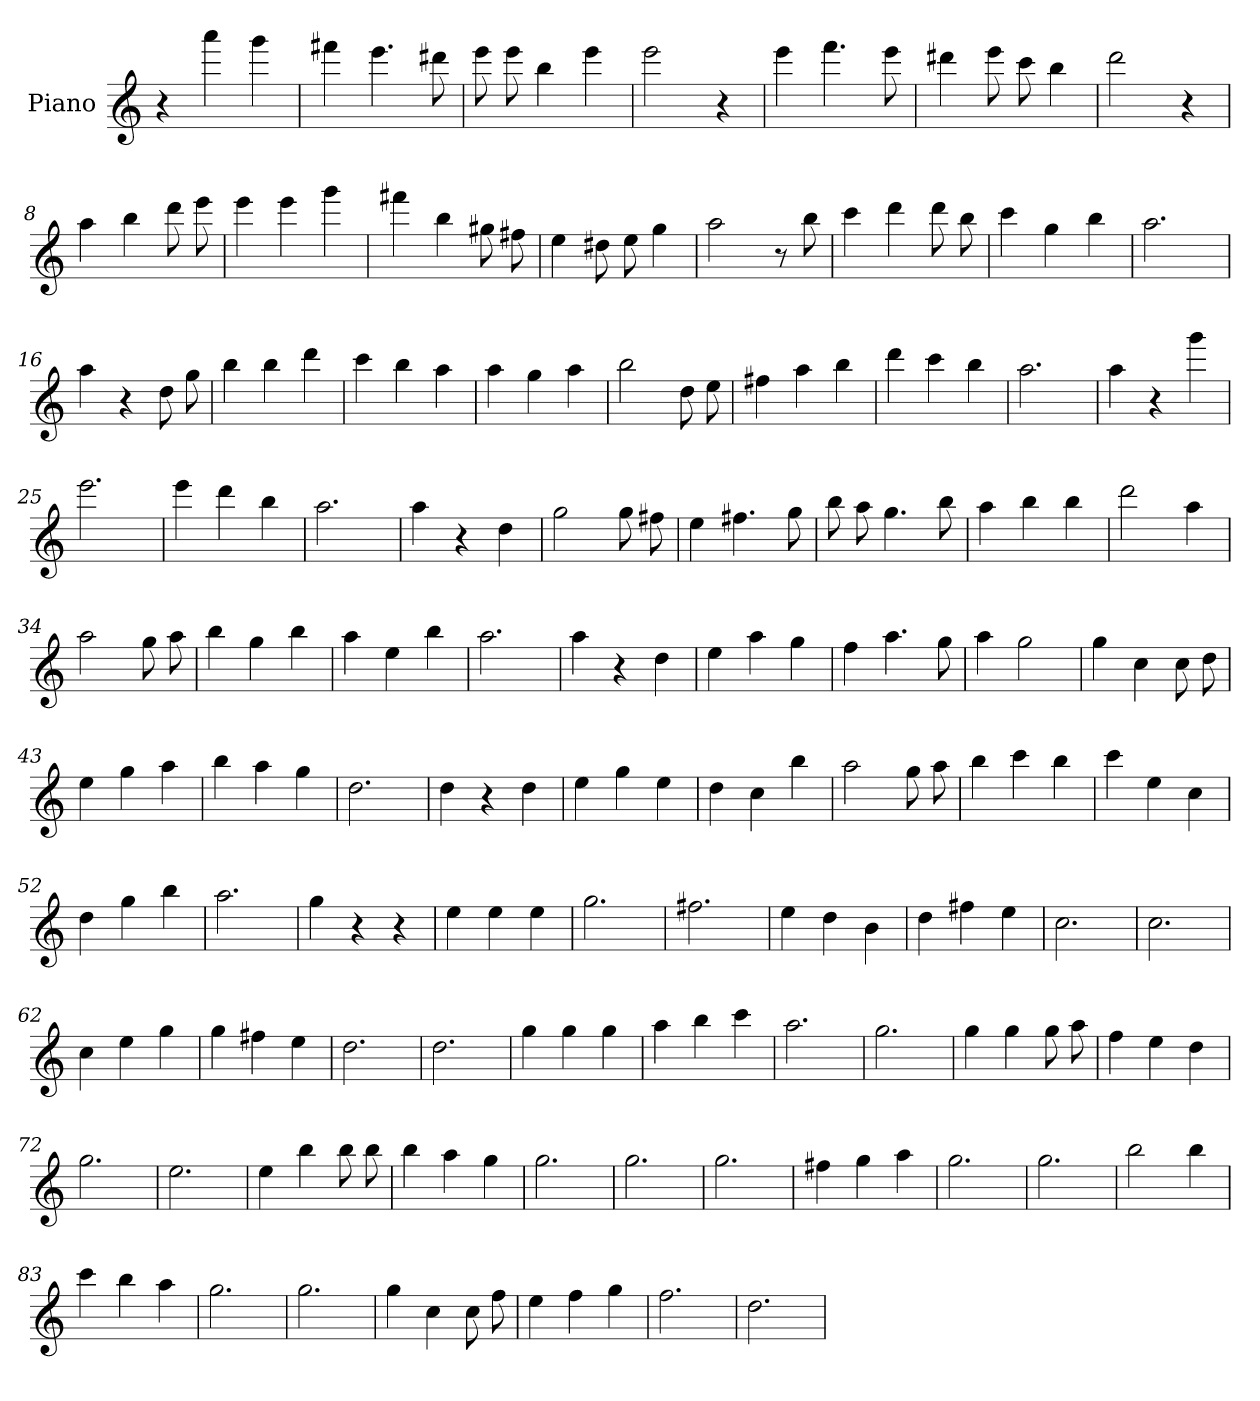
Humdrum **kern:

**kern
*part1
*staff1
*I"Piano
*I'Pno.
=1
4r
4aaa
4ggg
=2
4fff#
4.eee
8ddd#
=3
8eee
8eee
4bb
4eee
=4
2eee
4r
=5
4eee
4.fff
8eee
=6
4ddd#
8eee
8ccc
4bb
=7
2ddd
4r
=8
4aa
4bb
8ddd
8eee
=9
4eee
4eee
4ggg
=10
4fff#
4bb
8gg#
8ff#
=11
4ee
8dd#
8ee
4gg
=12
2aa
8r
8bb
=13
4ccc
4ddd
8ddd
8bb
=14
4ccc
4gg
4bb
=15
2.aa
=16
4aa
4r
8dd
8gg
=17
4bb
4bb
4ddd
=18
4ccc
4bb
4aa
=19
4aa
4gg
4aa
=20
2bb
8dd
8ee
=21
4ff#
4aa
4bb
=22
4ddd
4ccc
4bb
=23
2.aa
=24
4aa
4r
4ggg
=25
2.eee
=26
4eee
4ddd
4bb
=27
2.aa
=28
4aa
4r
4dd
=29
2gg
8gg
8ff#
=30
4ee
4.ff#
8gg
=31
8bb
8aa
4.gg
8bb
=32
4aa
4bb
4bb
=33
2ddd
4aa
=34
2aa
8gg
8aa
=35
4bb
4gg
4bb
=36
4aa
4ee
4bb
=37
2.aa
=38
4aa
4r
4dd
=39
4ee
4aa
4gg
=40
4ff
4.aa
8gg
=41
4aa
2gg
=42
4gg
4cc
8cc
8dd
=43
4ee
4gg
4aa
=44
4bb
4aa
4gg
=45
2.dd
=46
4dd
4r
4dd
=47
4ee
4gg
4ee
=48
4dd
4cc
4bb
=49
2aa
8gg
8aa
=50
4bb
4ccc
4bb
=51
4ccc
4ee
4cc
=52
4dd
4gg
4bb
=53
2.aa
=54
4gg
4r
4r
=55
4ee
4ee
4ee
=56
2.gg
=57
2.ff#
=58
4ee
4dd
4b
=59
4dd
4ff#
4ee
=60
2.cc
=61
2.cc
=62
4cc
4ee
4gg
=63
4gg
4ff#
4ee
=64
2.dd
=65
2.dd
=66
4gg
4gg
4gg
=67
4aa
4bb
4ccc
=68
2.aa
=69
2.gg
=70
4gg
4gg
8gg
8aa
=71
4ff
4ee
4dd
=72
2.gg
=73
2.ee
=74
4ee
4bb
8bb
8bb
=75
4bb
4aa
4gg
=76
2.gg
=77
2.gg
=78
2.gg
=79
4ff#
4gg
4aa
=80
2.gg
=81
2.gg
=82
2bb
4bb
=83
4ccc
4bb
4aa
=84
2.gg
=85
2.gg
=86
4gg
4cc
8cc
8ff
=87
4ee
4ff
4gg
=88
2.ff
=89
2.dd
=
*-
